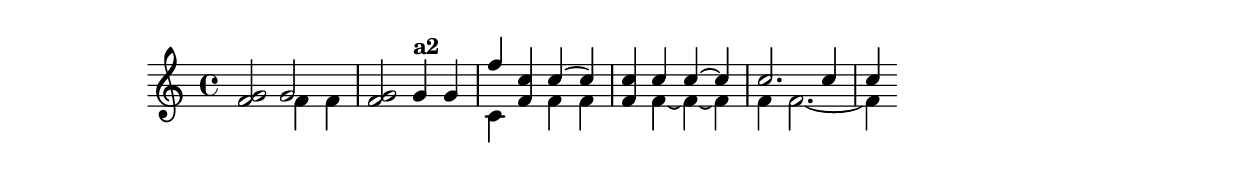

\header {
  texidoc ="The new part combiner stays apart from:
@itemize @bullet
@item different durations,
@item different articulations (taking into account only slur/beam/tie), and
@item wide pitch ranges.
@end itemize
"
}

\layout { ragged-right = ##t }

\version "2.12.0"

vone =  \relative a' {
  g2 g    g  g4 g f' c c( c) c c  c ~ c
  c2. c4   c
}
vtwo =  \relative a' {
  f2 f4 f f2 g4 g c, f f  f  f f~ f ~ f
  f4 f2. ~ f4
}


\partcombine \vone \vtwo

 

 
